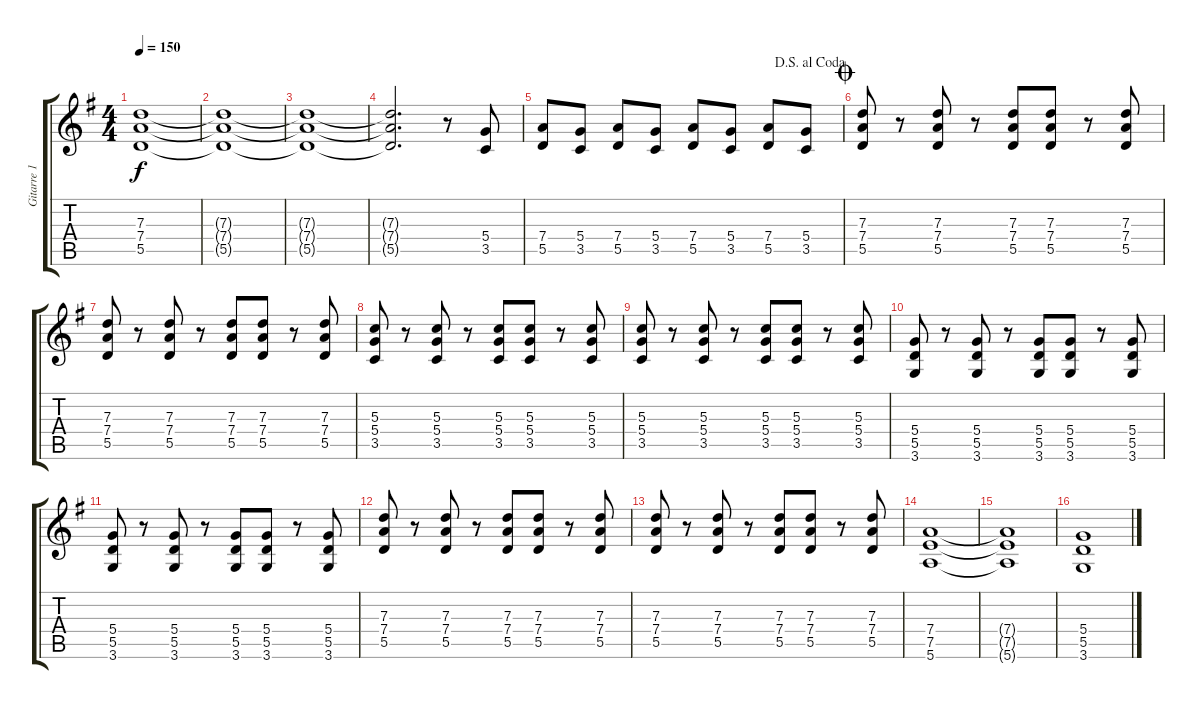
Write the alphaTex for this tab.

\track ("Gitarre 1" "Gitarre 1") {instrument overdrivenguitar}
\staff {score tabs}
\tuning (E4 B3 G3 D3 A2 E2) {hide}
\ts (4 4)
\tempo 150
\clef g2
\ks g
(7.3{t} 7.4{t} 5.5{t}).1{dy f} |
(7.3{t} 7.4{t} 5.5{t}).1 |
(7.3{t} 7.4{t} 5.5{t}).1 |
(7.3{t} 7.4{t} 5.5{t}).2{d} r.8 (5.4 3.5).8 |
\jump dalsegnoalcoda
(7.4 5.5).8 (5.4 3.5).8 (7.4 5.5).8 (5.4 3.5).8 (7.4 5.5).8 (5.4 3.5).8 (7.4 5.5).8 (5.4 3.5).8 |
\jump coda
(7.3 7.4 5.5).8 r.8 (7.3 7.4 5.5).8 r.8 (7.3 7.4 5.5).8 (7.3 7.4 5.5).8 r.8 (7.3 7.4 5.5).8 |
(7.3 7.4 5.5).8 r.8 (7.3 7.4 5.5).8 r.8 (7.3 7.4 5.5).8 (7.3 7.4 5.5).8 r.8 (7.3 7.4 5.5).8 |
(5.3 5.4 3.5).8 r.8 (5.3 5.4 3.5).8 r.8 (5.3 5.4 3.5).8 (5.3 5.4 3.5).8 r.8 (5.3 5.4 3.5).8 |
(5.3 5.4 3.5).8 r.8 (5.3 5.4 3.5).8 r.8 (5.3 5.4 3.5).8 (5.3 5.4 3.5).8 r.8 (5.3 5.4 3.5).8 |
(5.4 5.5 3.6).8 r.8 (5.4 5.5 3.6).8 r.8 (5.4 5.5 3.6).8 (5.4 5.5 3.6).8 r.8 (5.4 5.5 3.6).8 |
(5.4 5.5 3.6).8 r.8 (5.4 5.5 3.6).8 r.8 (5.4 5.5 3.6).8 (5.4 5.5 3.6).8 r.8 (5.4 5.5 3.6).8 |
(7.3 7.4 5.5).8 r.8 (7.3 7.4 5.5).8 r.8 (7.3 7.4 5.5).8 (7.3 7.4 5.5).8 r.8 (7.3 7.4 5.5).8 |
(7.3 7.4 5.5).8 r.8 (7.3 7.4 5.5).8 r.8 (7.3 7.4 5.5).8 (7.3 7.4 5.5).8 r.8 (7.3 7.4 5.5).8 |
(7.4 7.5 5.6).1 |
(7.4{t} 7.5{t} 5.6{t}).1 |
(5.4 5.5 3.6).1
